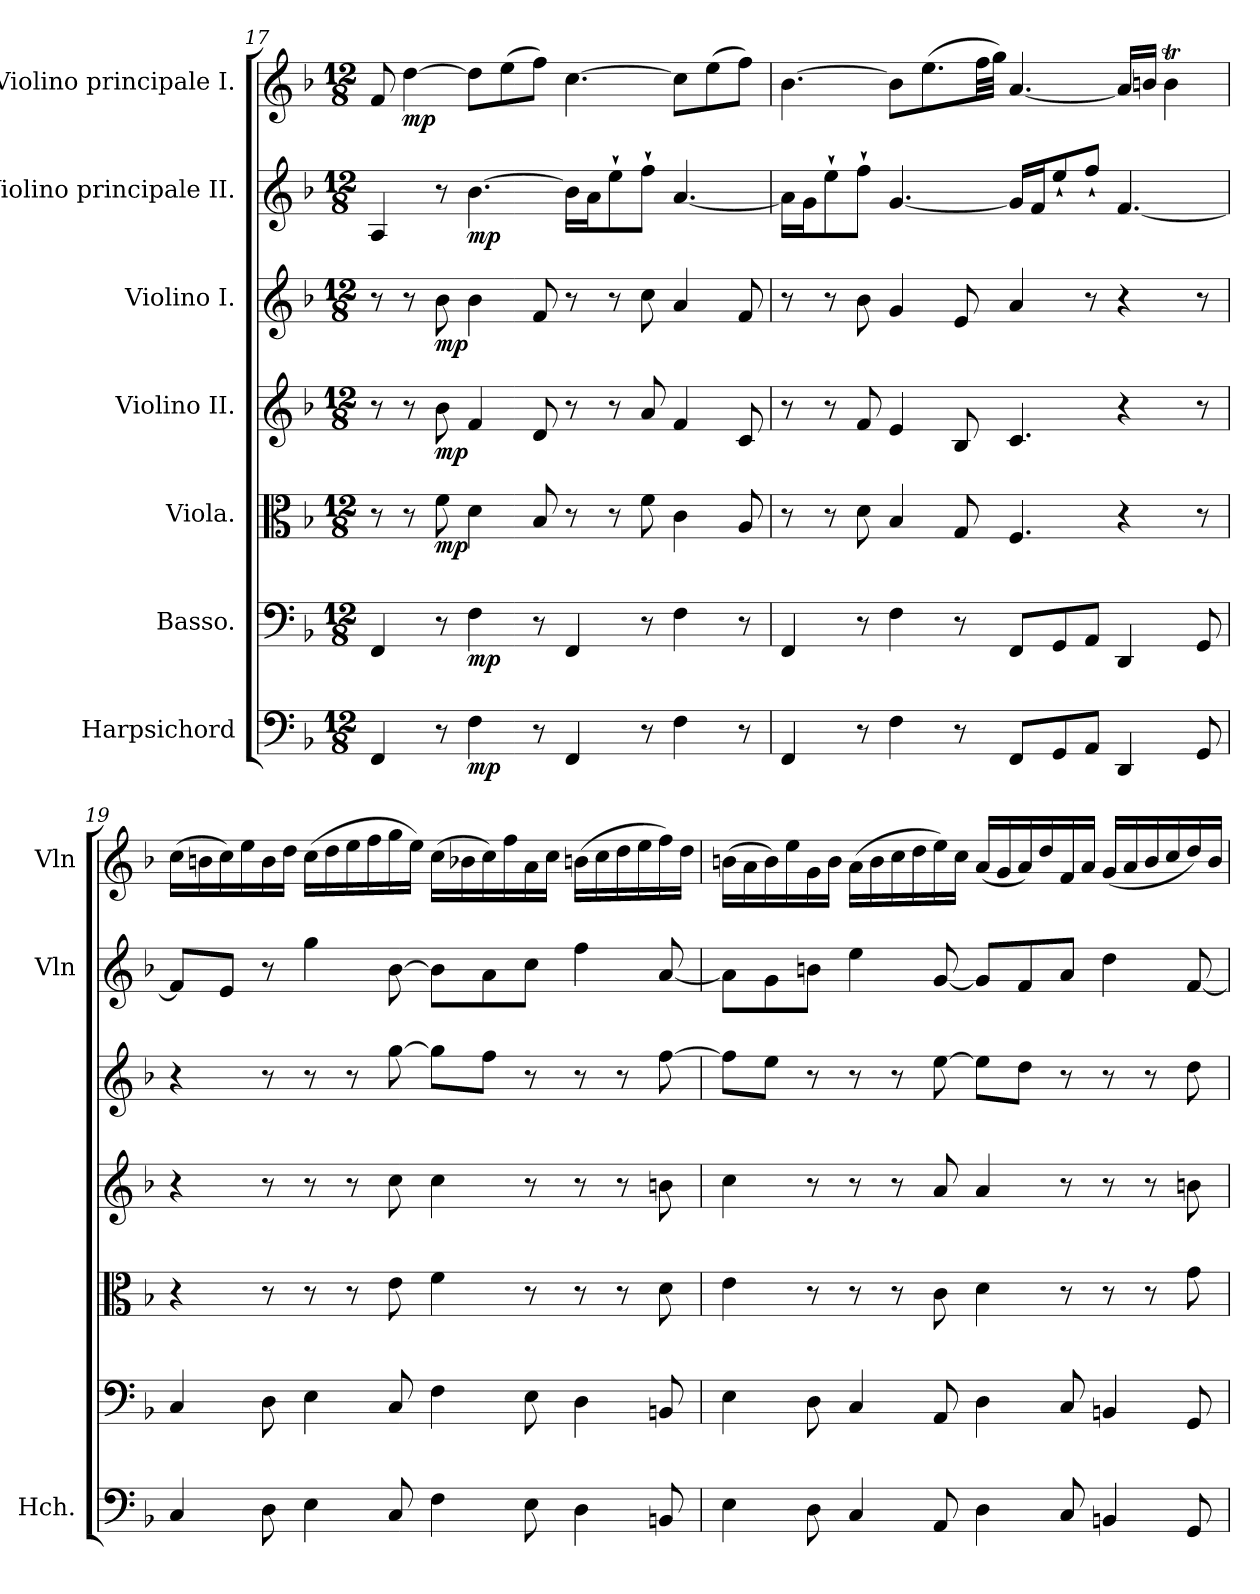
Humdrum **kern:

**kern	**dynam	**kern	**dynam	**kern	**dynam	**kern	**dynam	**kern	**dynam	**kern	**dynam	**kern	**dynam
*part7	*part7	*part6	*part6	*part5	*part5	*part4	*part4	*part3	*part3	*part2	*part2	*part1	*part1
*staff7	*staff7	*staff6	*staff6	*staff5	*staff5	*staff4	*staff4	*staff3	*staff3	*staff2	*staff2	*staff1	*staff1
*I"Harpsichord	*	*I"Basso.	*	*I"Viola.	*	*I"Violino II.	*	*I"Violino I.	*	*I"Violino principale II.	*	*I"Violino principale I.	*
*I'Hch.	*	*	*	*	*	*	*	*	*	*I'Vln	*	*I'Vln	*
*clefF4	*	*clefF4	*	*clefC3	*	*clefG2	*	*clefG2	*	*clefG2	*	*clefG2	*
*k[b-]	*	*k[b-]	*	*k[b-]	*	*k[b-]	*	*k[b-]	*	*k[b-]	*	*k[b-]	*
*M12/8	*	*M12/8	*	*M12/8	*	*M12/8	*	*M12/8	*	*M12/8	*	*M12/8	*
=17	=17	=17	=17	=17	=17	=17	=17	=17	=17	=17	=17	=17	=17
4FF/	.	4FF/	.	8r	.	8r	.	8r	.	4A/	.	8f/	.
!	!	!	!	!	!	!	!	!	!	!	!	!	!LO:DY:b
.	.	.	.	8r	.	8r	.	8r	.	.	.	[4dd\	mp
!	!	!	!	!	!LO:DY:b	!	!LO:DY:b	!	!LO:DY:b	!	!	!	!
8r	.	8r	.	8f\	mp	8b-\	mp	8b-\	mp	8r	.	.	.
!	!LO:DY:b	!	!LO:DY:b	!	!	!	!	!	!	!	!LO:DY:b	!	!
4F\	mp	4F\	mp	4d\	.	4f/	.	4b-\	.	[4.b-\	mp	8dd\L]	.
.	.	.	.	.	.	.	.	.	.	.	.	(8ee\	.
8r	.	8r	.	8B-/	.	8d/	.	8f/	.	.	.	8ff\J)	.
4FF/	.	4FF/	.	8r	.	8r	.	8r	.	16b-\LL]	.	[4.cc\	.
.	.	.	.	.	.	.	.	.	.	16a\J	.	.	.
.	.	.	.	8r	.	8r	.	8r	.	8ee`\	.	.	.
8r	.	8r	.	8f\	.	8a/	.	8cc\	.	8ff`\J	.	.	.
4F\	.	4F\	.	4c\	.	4f/	.	4a/	.	[4.a/	.	8cc\L]	.
.	.	.	.	.	.	.	.	.	.	.	.	(8ee\	.
8r	.	8r	.	8A/	.	8c/	.	8f/	.	.	.	8ff\J)	.
=18	=18	=18	=18	=18	=18	=18	=18	=18	=18	=18	=18	=18	=18
4FF/	.	4FF/	.	8r	.	8r	.	8r	.	16a\LL]	.	[4.b-\	.
.	.	.	.	.	.	.	.	.	.	16g\J	.	.	.
.	.	.	.	8r	.	8r	.	8r	.	8ee`\	.	.	.
8r	.	8r	.	8d\	.	8f/	.	8b-\	.	8ff`\J	.	.	.
4F\	.	4F\	.	4B-/	.	4e/	.	4g/	.	[4.g/	.	8b-\L]	.
.	.	.	.	.	.	.	.	.	.	.	.	(8.ee\	.
8r	.	8r	.	8G/	.	8B-/	.	8e/	.	.	.	.	.
.	.	.	.	.	.	.	.	.	.	.	.	32ff\LL	.
.	.	.	.	.	.	.	.	.	.	.	.	32gg\JJJ)	.
8FF/L	.	8FF/L	.	4.F/	.	4.c/	.	4a/	.	16g/LL]	.	[4.a/	.
.	.	.	.	.	.	.	.	.	.	16f/J	.	.	.
8GG/	.	8GG/	.	.	.	.	.	.	.	8ee`/	.	.	.
8AA/J	.	8AA/J	.	.	.	.	.	8r	.	8ff`/J	.	.	.
4DD/	.	4DD/	.	4r	.	4r	.	4r	.	[4.f/	.	16a/LL]	.
.	.	.	.	.	.	.	.	.	.	.	.	16bn/JJ	.
.	.	.	.	.	.	.	.	.	.	.	.	4bt\	.
8GG/	.	8GG/	.	8r	.	8r	.	8r	.	.	.	.	.
=19	=19	=19	=19	=19	=19	=19	=19	=19	=19	=19	=19	=19	=19
4C/	.	4C/	.	4r	.	4r	.	4r	.	8f/L]	.	(16cc\LL	.
.	.	.	.	.	.	.	.	.	.	.	.	16bn\	.
.	.	.	.	.	.	.	.	.	.	8e/J	.	16cc\)	.
.	.	.	.	.	.	.	.	.	.	.	.	16ee\	.
8D\	.	8D\	.	8r	.	8r	.	8r	.	8r	.	16b\	.
.	.	.	.	.	.	.	.	.	.	.	.	16dd\JJ	.
4E\	.	4E\	.	8r	.	8r	.	8r	.	4gg\	.	(16cc\LL	.
.	.	.	.	.	.	.	.	.	.	.	.	16dd\	.
.	.	.	.	8r	.	8r	.	8r	.	.	.	16ee\	.
.	.	.	.	.	.	.	.	.	.	.	.	16ff\	.
8C/	.	8C/	.	8e\	.	8cc\	.	[8gg\	.	[8b-\	.	16gg\	.
.	.	.	.	.	.	.	.	.	.	.	.	16ee\JJ)	.
4F\	.	4F\	.	4f\	.	4cc\	.	8gg\L]	.	8b-\L]	.	(16cc\LL	.
.	.	.	.	.	.	.	.	.	.	.	.	16b-X\	.
.	.	.	.	.	.	.	.	8ff\J	.	8a\	.	16cc\)	.
.	.	.	.	.	.	.	.	.	.	.	.	16ff\	.
8E\	.	8E\	.	8r	.	8r	.	8r	.	8cc\J	.	16a\	.
.	.	.	.	.	.	.	.	.	.	.	.	16cc\JJ	.
4D\	.	4D\	.	8r	.	8r	.	8r	.	4ff\	.	(16bn\LL	.
.	.	.	.	.	.	.	.	.	.	.	.	16cc\	.
.	.	.	.	8r	.	8r	.	8r	.	.	.	16dd\	.
.	.	.	.	.	.	.	.	.	.	.	.	16ee\	.
8BBn/	.	8BBn/	.	8d\	.	8bn\	.	[8ff\	.	[8a/	.	16ff\)	.
.	.	.	.	.	.	.	.	.	.	.	.	16dd\JJ	.
!!LO:PB:g=z
=20	=20	=20	=20	=20	=20	=20	=20	=20	=20	=20	=20	=20	=20
4E\	.	4E\	.	4e\	.	4cc\	.	8ff\L]	.	8a\L]	.	(16bn\LL	.
.	.	.	.	.	.	.	.	.	.	.	.	16a\	.
.	.	.	.	.	.	.	.	8ee\J	.	8g\	.	16b\)	.
.	.	.	.	.	.	.	.	.	.	.	.	16ee\	.
8D\	.	8D\	.	8r	.	8r	.	8r	.	8bn\J	.	16g\	.
.	.	.	.	.	.	.	.	.	.	.	.	16b\JJ	.
4C/	.	4C/	.	8r	.	8r	.	8r	.	4ee\	.	(16a\LL	.
.	.	.	.	.	.	.	.	.	.	.	.	16b\	.
.	.	.	.	8r	.	8r	.	8r	.	.	.	16cc\	.
.	.	.	.	.	.	.	.	.	.	.	.	16dd\	.
8AA/	.	8AA/	.	8c\	.	8a/	.	[8ee\	.	[8g/	.	16ee\)	.
.	.	.	.	.	.	.	.	.	.	.	.	16cc\JJ	.
4D\	.	4D\	.	4d\	.	4a/	.	8ee\L]	.	8g/L]	.	(16a/LL	.
.	.	.	.	.	.	.	.	.	.	.	.	16g/	.
.	.	.	.	.	.	.	.	8dd\J	.	8f/	.	16a/)	.
.	.	.	.	.	.	.	.	.	.	.	.	16dd/	.
8C/	.	8C/	.	8r	.	8r	.	8r	.	8a/J	.	16f/	.
.	.	.	.	.	.	.	.	.	.	.	.	16a/JJ	.
4BBn/	.	4BBn/	.	8r	.	8r	.	8r	.	4dd\	.	(16g/LL	.
.	.	.	.	.	.	.	.	.	.	.	.	16a/	.
.	.	.	.	8r	.	8r	.	8r	.	.	.	16b/	.
.	.	.	.	.	.	.	.	.	.	.	.	16cc/	.
8GG/	.	8GG/	.	8g\	.	8bn\	.	8dd\	.	[8f/	.	16dd/)	.
.	.	.	.	.	.	.	.	.	.	.	.	16b/JJ	.
=	=	=	=	=	=	=	=	=	=	=	=	=	=
*-	*-	*-	*-	*-	*-	*-	*-	*-	*-	*-	*-	*-	*-
